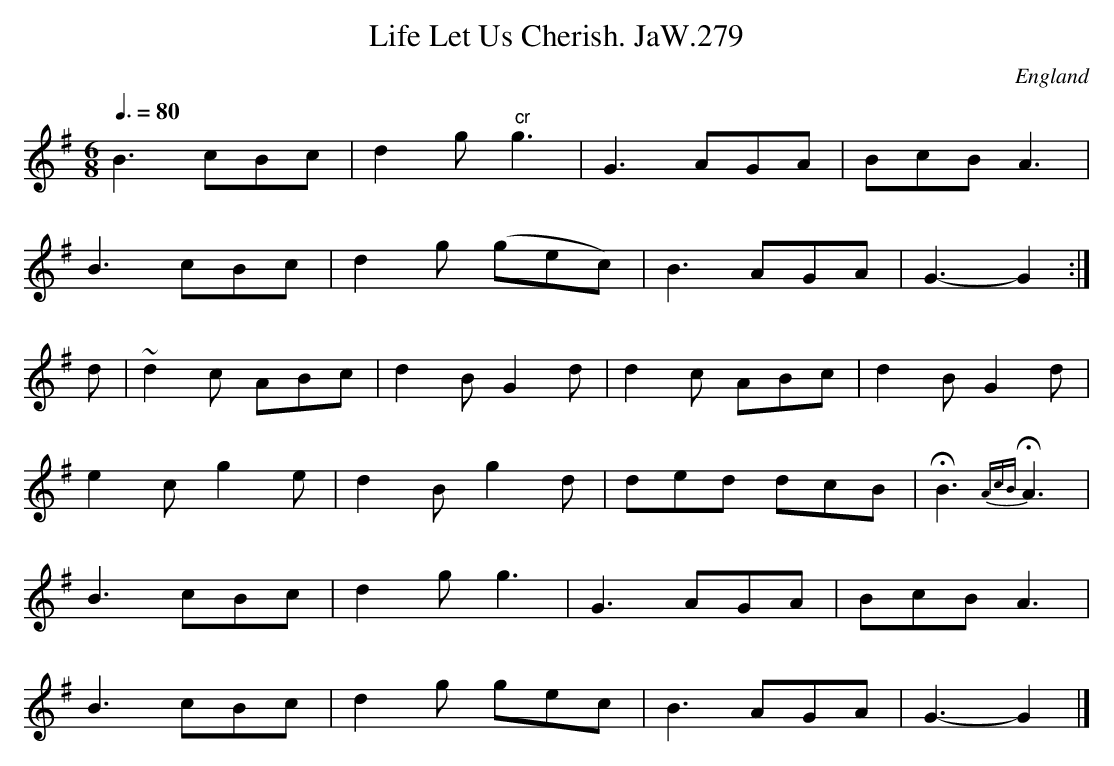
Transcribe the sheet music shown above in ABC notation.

X:1
T:Life Let Us Cherish. JaW.279
L:1/8
M:6/8
O:England
Q:3/8=80
K:G
B3 cBc|d2g " cr"g3|G3 AGA|BcB A3|!
B3 cBc|d2g (gec)|B3 AGA|G3-G2:|!
d|~d2c ABc|d2B G2d|d2c ABc|d2BG2d|!
e2c g2e|d2B g2d|ded dcB|HB3 {AcB}HA3|!
B3 cBc|d2g g3|G3 AGA|BcB A3|!
B3 cBc|d2g gec|B3 AGA|G3-G2|]
